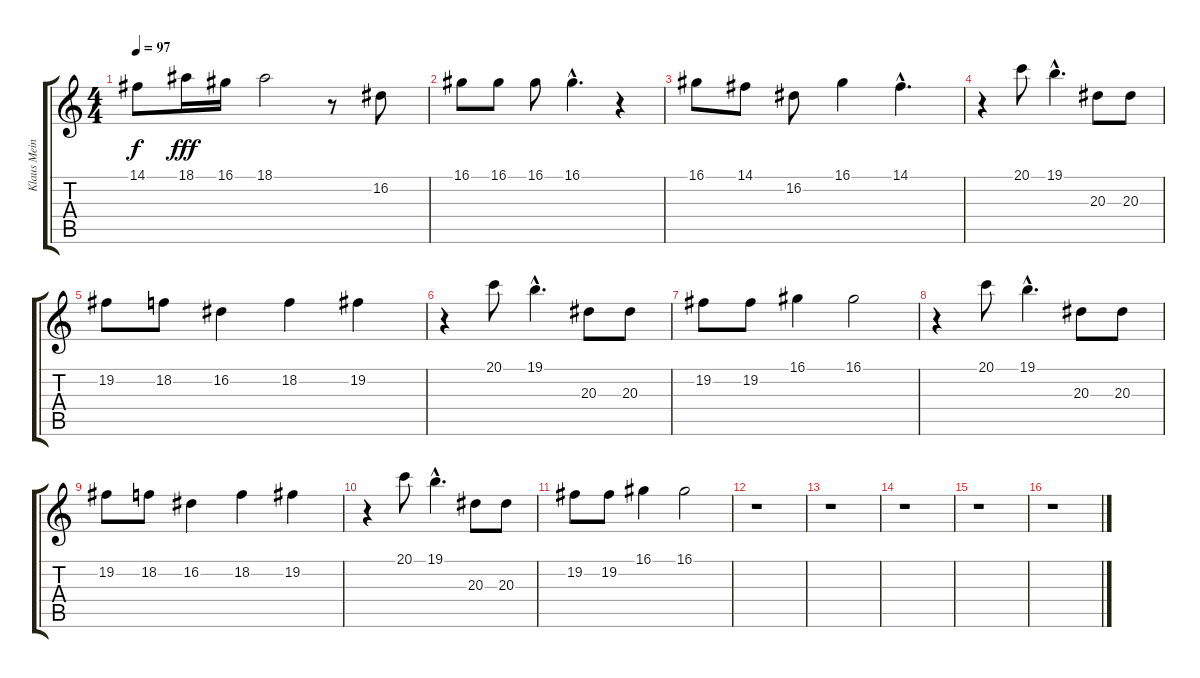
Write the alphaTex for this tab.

\track ("Klaus Meine - Lead Vocals" "Klaus Mein") {instrument synthvoice}
\staff {score tabs}
\tuning (E4 B3 G3 D3 A2 E2) {hide}
\ts (4 4)
\tempo 97
\clef g2
\ks c
14.1{t}.8{dy f} 18.1.16{dy fff} 16.1.16 18.1.2 r.8 16.2.8 |
16.1.8 16.1.8 16.1.8 16.1{hac}.4{d} r.4 |
16.1.8 14.1.8 16.2.8 16.1.4 14.1{hac}.4{d} |
r.4 20.1.8 19.1{hac}.4{d} 20.3.8 20.3.8 |
19.2.8 18.2.8 16.2.4 18.2.4 19.2.4 |
r.4 20.1.8 19.1{hac}.4{d} 20.3.8 20.3.8 |
19.2.8 19.2.8 16.1.4 16.1.2 |
r.4 20.1.8 19.1{hac}.4{d} 20.3.8 20.3.8 |
19.2.8 18.2.8 16.2.4 18.2.4 19.2.4 |
r.4 20.1.8 19.1{hac}.4{d} 20.3.8 20.3.8 |
19.2.8 19.2.8 16.1.4 16.1.2 |
r.1 |
r.1 |
r.1 |
r.1 |
r.1
